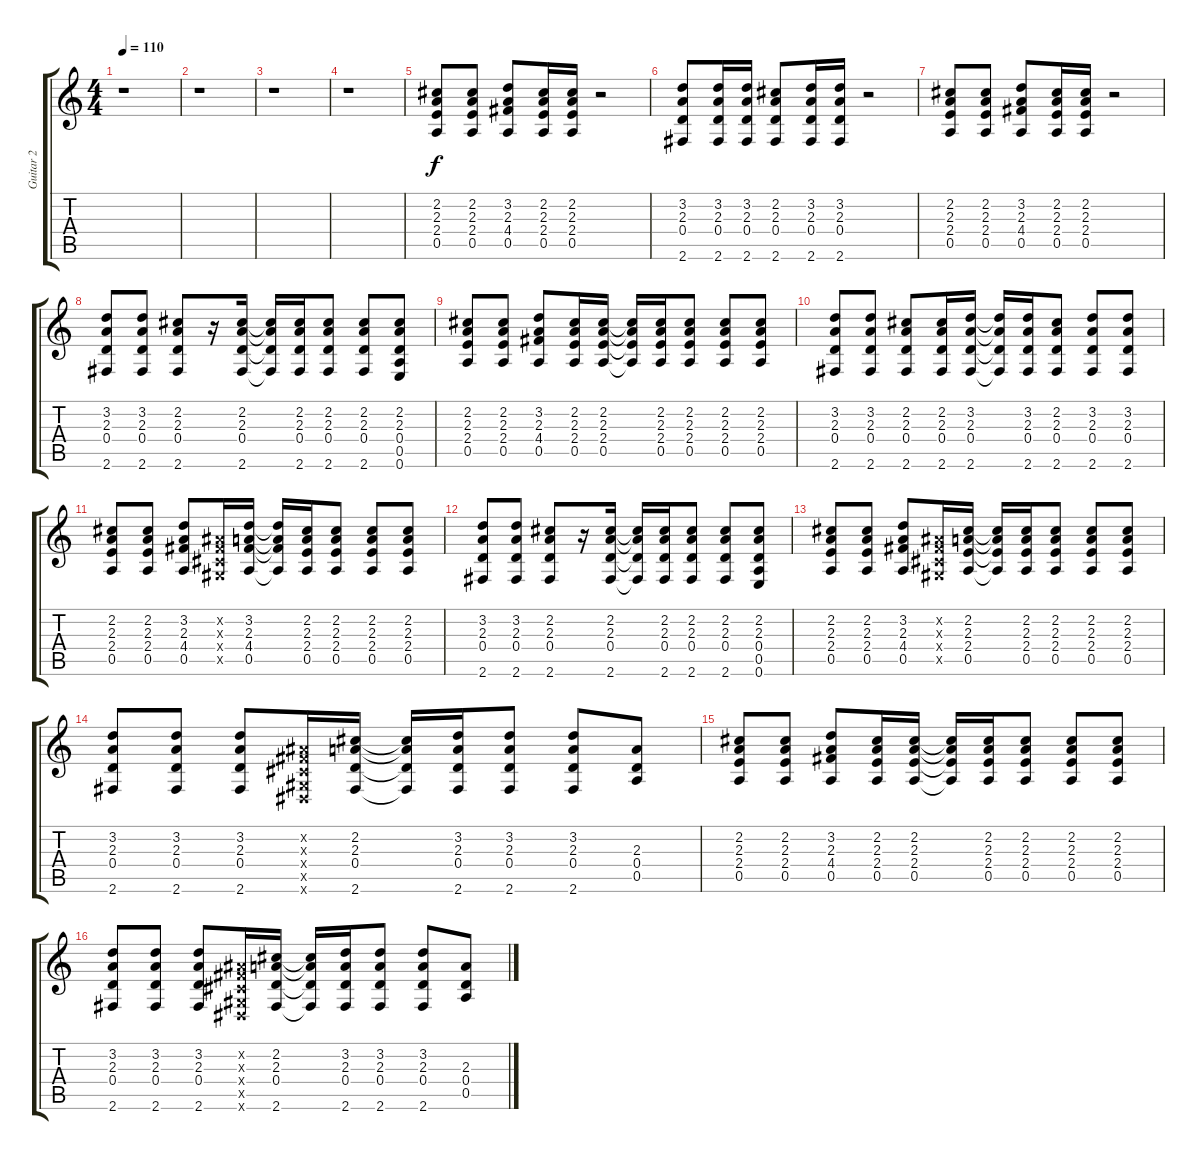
\track ("Guitar 2" "Guitar 2") {instrument distortionguitar}
\staff {score tabs}
\tuning (E4 B3 G3 D3 A2 E2) {hide}
\ts (4 4)
\tempo 110
\clef g2
\ks c
r.1{dy f instrument distortionguitar} |
r.1 |
r.1 |
r.1 |
(2.2 2.3 2.4 0.5).8 (2.2 2.3 2.4 0.5).8 (3.2 2.3 4.4 0.5).8 (2.2 2.3 2.4 0.5).16 (2.2 2.3 2.4 0.5).16 r.2 |
(3.2 2.3 0.4 2.6).8 (3.2 2.3 0.4 2.6).16 (3.2 2.3 0.4 2.6).16 (2.2 2.3 0.4 2.6).8 (3.2 2.3 0.4 2.6).16 (3.2 2.3 0.4 2.6).16 r.2 |
(2.2 2.3 2.4 0.5).8 (2.2 2.3 2.4 0.5).8 (3.2 2.3 4.4 0.5).8 (2.2 2.3 2.4 0.5).16 (2.2 2.3 2.4 0.5).16 r.2 |
(3.2 2.3 0.4 2.6).8 (3.2 2.3 0.4 2.6).8 (2.2 2.3 0.4 2.6).8 r.16 (2.2 2.3 0.4 2.6).16 (2.2{t} 2.3{t} 0.4{t} 2.6{t}).16 (2.2 2.3 0.4 2.6).16 (2.2 2.3 0.4 2.6).8 (2.2 2.3 0.4 2.6).8 (2.2 2.3 0.4 0.5 0.6).8 |
(2.2 2.3 2.4 0.5).8 (2.2 2.3 2.4 0.5).8 (3.2 2.3 4.4 0.5).8 (2.2 2.3 2.4 0.5).16 (2.2 2.3 2.4 0.5).16 (2.2{t} 2.3{t} 2.4{t} 0.5{t}).16 (2.2 2.3 2.4 0.5).16 (2.2 2.3 2.4 0.5).8 (2.2 2.3 2.4 0.5).8 (2.2 2.3 2.4 0.5).8 |
(3.2 2.3 0.4 2.6).8 (3.2 2.3 0.4 2.6).8 (2.2 2.3 0.4 2.6).8 (2.2 2.3 0.4 2.6).16 (3.2 2.3 0.4 2.6).16 (3.2{t} 2.3{t} 0.4{t} 2.6{t}).16 (3.2 2.3 0.4 2.6).16 (2.2 2.3 0.4 2.6).8 (3.2 2.3 0.4 2.6).8 (3.2 2.3 0.4 2.6).8 |
(2.2 2.3 2.4 0.5).8 (2.2 2.3 2.4 0.5).8 (3.2 2.3 4.4 0.5).8 (-1.2{x} -1.3{x} -1.4{x} -1.5{x}).16 (3.2 2.3 4.4 0.5).16 (3.2{t} 2.3{t} 4.4{t} 0.5{t}).16 (2.2 2.3 2.4 0.5).16 (2.2 2.3 2.4 0.5).8 (2.2 2.3 2.4 0.5).8 (2.2 2.3 2.4 0.5).8 |
(3.2 2.3 0.4 2.6).8 (3.2 2.3 0.4 2.6).8 (2.2 2.3 0.4 2.6).8 r.16 (2.2 2.3 0.4 2.6).16 (2.2{t} 2.3{t} 0.4{t} 2.6{t}).16 (2.2 2.3 0.4 2.6).16 (2.2 2.3 0.4 2.6).8 (2.2 2.3 0.4 2.6).8 (2.2 2.3 0.4 0.5 0.6).8 |
(2.2 2.3 2.4 0.5).8 (2.2 2.3 2.4 0.5).8 (3.2 2.3 4.4 0.5).8 (-1.2{x} -1.3{x} -1.4{x} -1.5{x}).16 (2.2 2.3 2.4 0.5).16 (2.2{t} 2.3{t} 2.4{t} 0.5{t}).16 (2.2 2.3 2.4 0.5).16 (2.2 2.3 2.4 0.5).8 (2.2 2.3 2.4 0.5).8 (2.2 2.3 2.4 0.5).8 |
(3.2 2.3 0.4 2.6).8 (3.2 2.3 0.4 2.6).8 (3.2 2.3 0.4 2.6).8 (-1.2{x} -1.3{x} -1.4{x} -1.5{x} -1.6{x}).16 (2.2 2.3 0.4 2.6).16 (2.2{t} 2.3{t} 0.4{t} 2.6{t}).16 (3.2 2.3 0.4 2.6).16 (3.2 2.3 0.4 2.6).8 (3.2 2.3 0.4 2.6).8 (2.3 0.4 0.5).8 |
(2.2 2.3 2.4 0.5).8 (2.2 2.3 2.4 0.5).8 (3.2 2.3 4.4 0.5).8 (2.2 2.3 2.4 0.5).16 (2.2 2.3 2.4 0.5).16 (2.2{t} 2.3{t} 2.4{t} 0.5{t}).16 (2.2 2.3 2.4 0.5).16 (2.2 2.3 2.4 0.5).8 (2.2 2.3 2.4 0.5).8 (2.2 2.3 2.4 0.5).8 |
(3.2 2.3 0.4 2.6).8 (3.2 2.3 0.4 2.6).8 (3.2 2.3 0.4 2.6).8 (-1.2{x} -1.3{x} -1.4{x} -1.5{x} -1.6{x}).16 (2.2 2.3 0.4 2.6).16 (2.2{t} 2.3{t} 0.4{t} 2.6{t}).16 (3.2 2.3 0.4 2.6).16 (3.2 2.3 0.4 2.6).8 (3.2 2.3 0.4 2.6).8 (2.3 0.4 0.5).8
